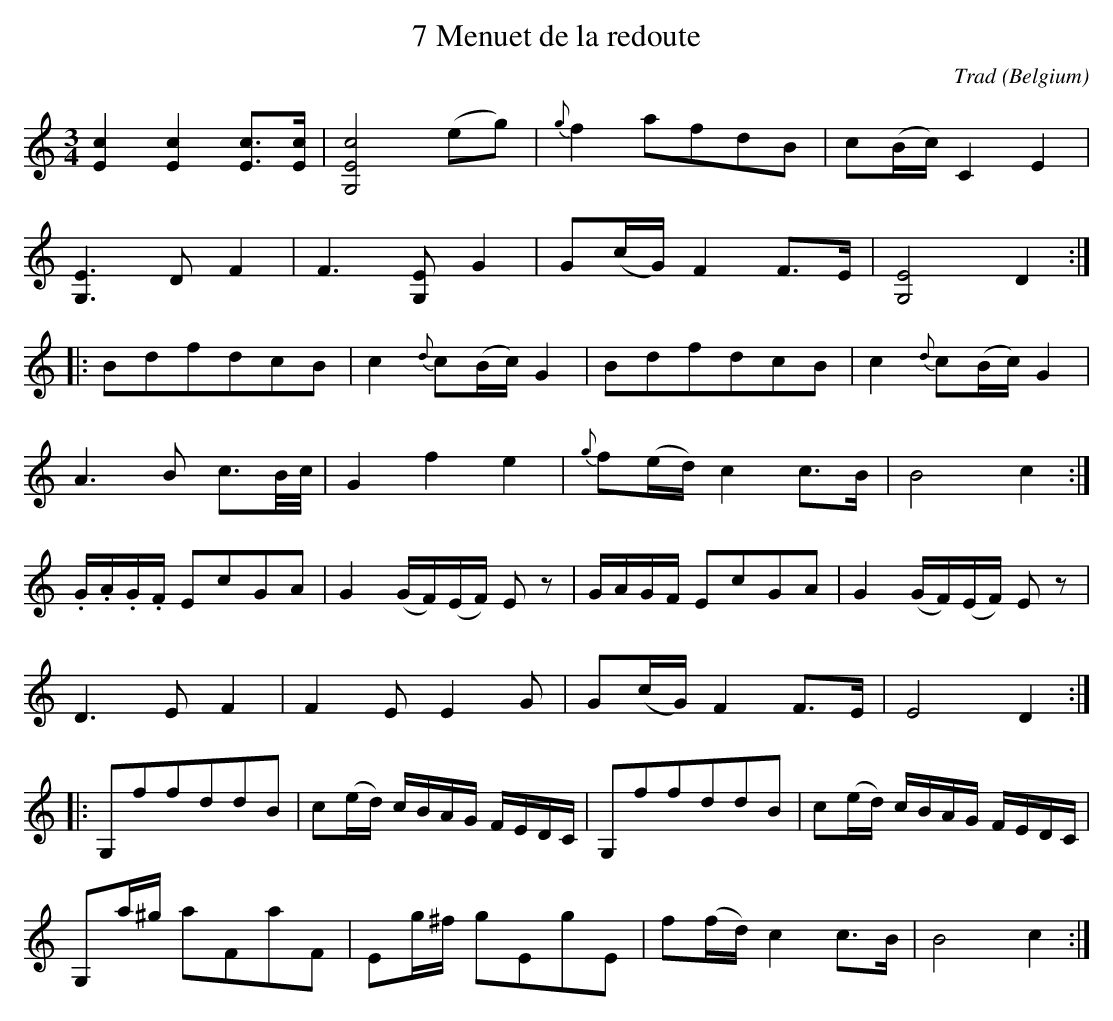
X:1
T:7 Menuet de la redoute
C:Trad
O:Belgium
M:3/4
L:1/16
K:Cmaj
[Ec]4[Ec]4 [Ec]2>[Ec]2|[G,Ec]8 (e2g2)|{g}f4 a2f2d2B2|c2(Bc) C4 E4|
[G,E]6 D2 F4|F6 [G,E]2G4|G2(cG) F4 F2>E2|[G,E]8D4:|
|:B2d2f2d2c2B2|c4 {d}c2(Bc) G4|B2d2f2d2c2B2|c4 {d}c2(Bc) G4|
A6B2 c2>Bc/2|G4f4e4|{g}f2(ed) c4 c2>B2|B8c4:|
.G.A.G.F E2c2G2A2|G4 (GF)(EF) E2z2|GAGF E2c2G2A2|G4 (GF)(EF) E2z2|
D6 E2 F4|F4E2 E4G2|G2(cG) F4 F2>E2|E8 D4:|
|:G,2f2f2d2d2B2|c2(ed) cBAG FEDC|G,2f2f2d2d2B2|c2(ed) cBAG FEDC|
G,2a^g a2F2a2F2|E2g^f g2E2g2E2|f2(fd) c4 c2>B2|B8 c4:|]
